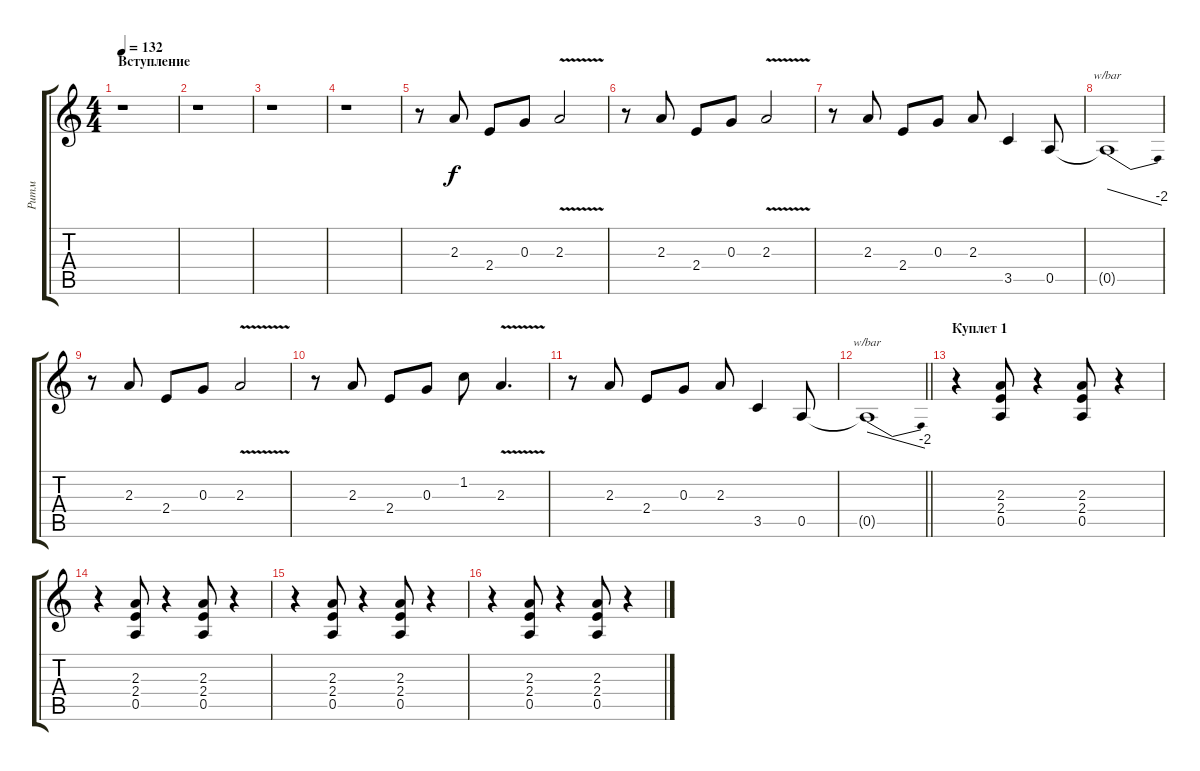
\track ("Ритм" "Ритм") {instrument overdrivenguitar}
\staff {score tabs}
\tuning (E4 B3 G3 D3 A2 E2) {hide}
\ts (4 4)
\section ("" "Вступление")
\tempo 132
\clef g2
\ks c
r.1{dy f instrument overdrivenguitar} |
r.1 |
r.1 |
r.1 |
r.8 2.3.8 2.4.8 0.3.8 2.3{v}.2 |
r.8 2.3.8 2.4.8 0.3.8 2.3{v}.2 |
r.8 2.3.8 2.4.8 0.3.8 2.3.8 3.5.4 0.5.8 |
0.5{t}.1{tbe (dive default 0 0 60 -8)} |
r.8 2.3.8 2.4.8 0.3.8 2.3{v}.2 |
r.8 2.3.8 2.4.8 0.3.8 1.2.8 2.3{v}.4{d} |
r.8 2.3.8 2.4.8 0.3.8 2.3.8 3.5.4 0.5.8 |
\barLineRight lightlight
0.5{t}.1{tbe (dive default 0 0 60 -8)} |
\section ("" "Куплет 1")
r.4 (2.3 2.4 0.5).8 r.4 (2.3 2.4 0.5).8 r.4 |
r.4 (2.3 2.4 0.5).8 r.4 (2.3 2.4 0.5).8 r.4 |
r.4 (2.3 2.4 0.5).8 r.4 (2.3 2.4 0.5).8 r.4 |
r.4 (2.3 2.4 0.5).8 r.4 (2.3 2.4 0.5).8 r.4
